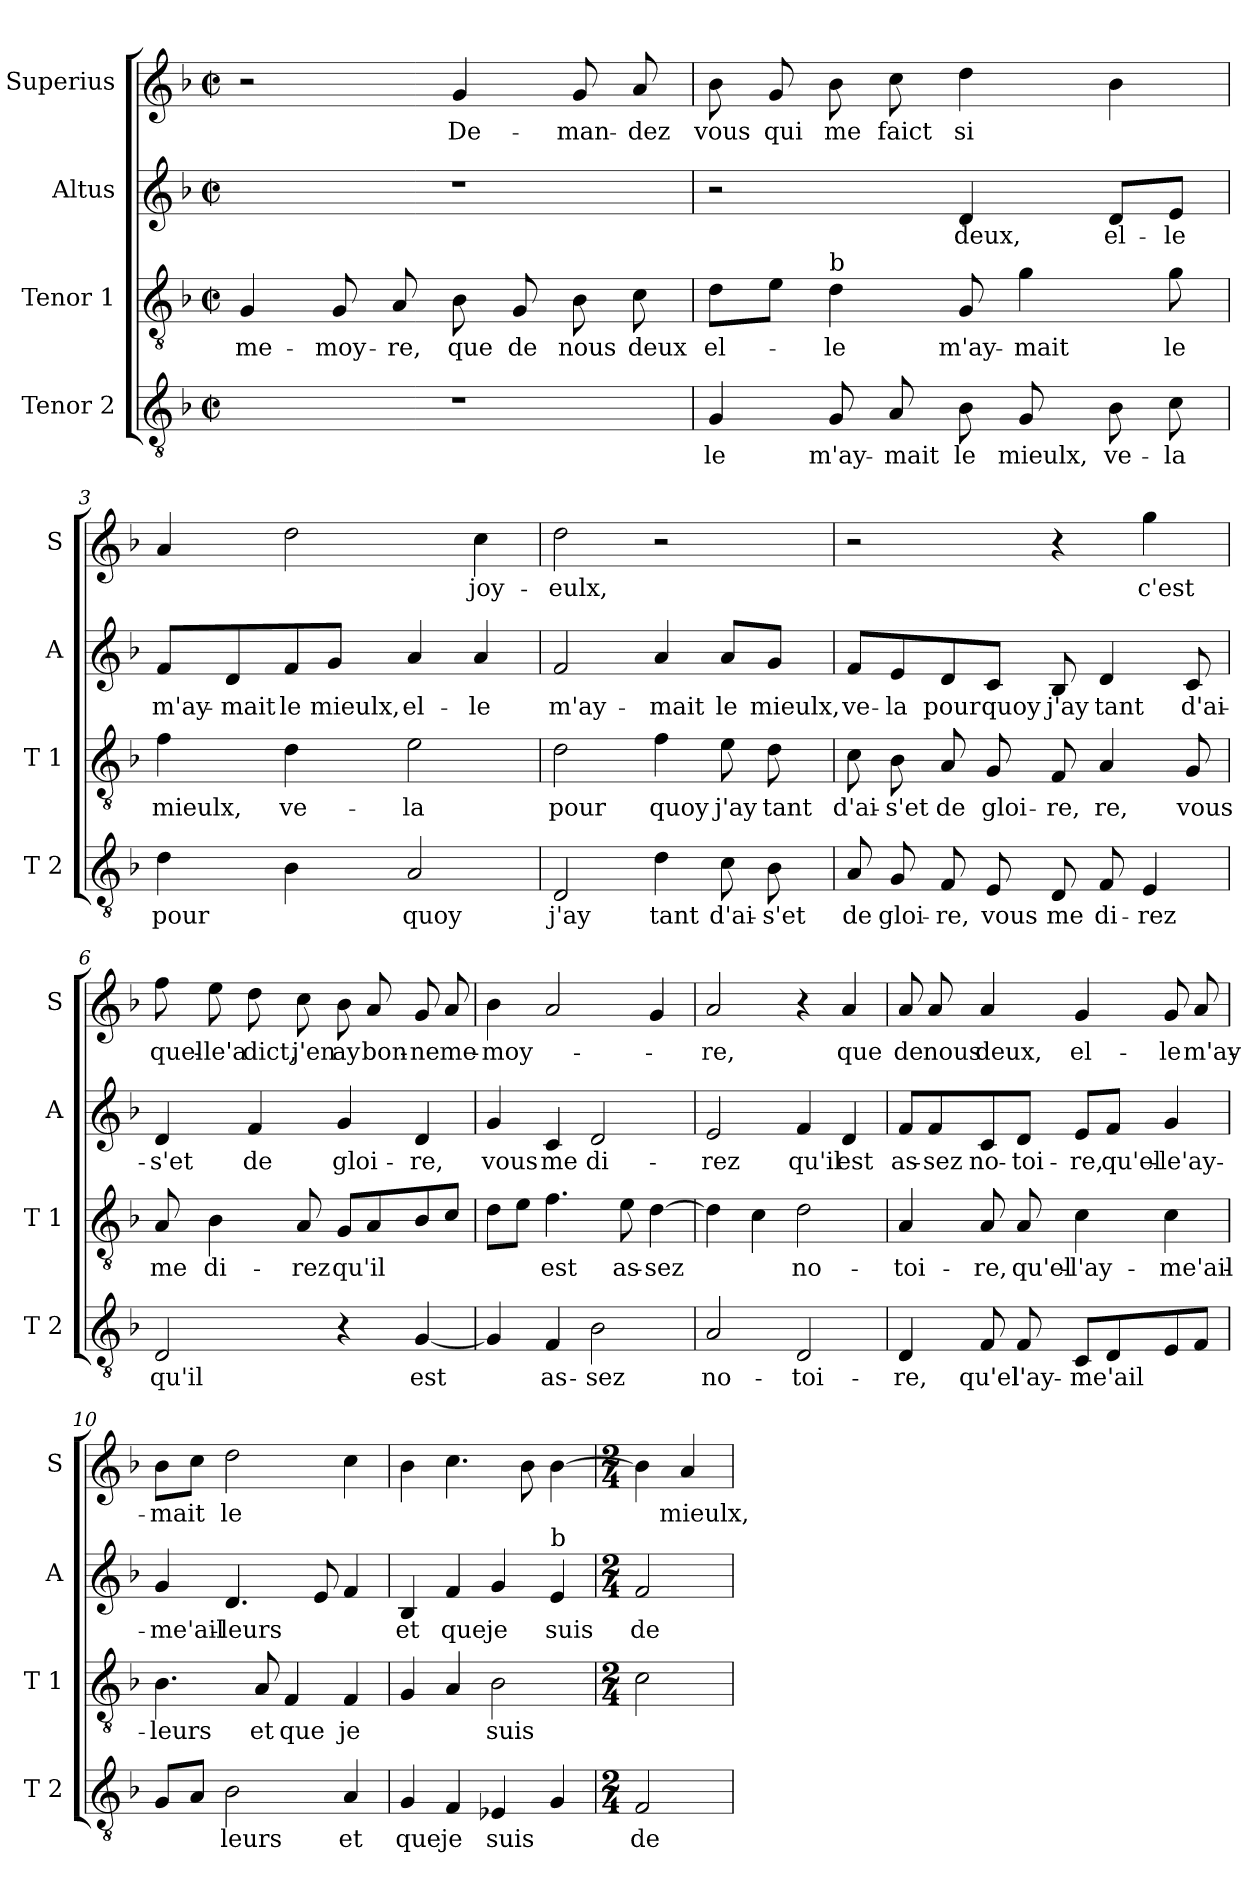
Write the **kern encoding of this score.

**kern	**text	**kern	**text	**kern	**text	**kern	**text
*part4	*part4	*part3	*part3	*part2	*part2	*part1	*part1
*staff4	*staff4	*staff3	*staff3	*staff2	*staff2	*staff1	*staff1
*I"Tenor 2	*	*I"Tenor 1	*	*I"Altus	*	*I"Superius	*
*I'T 2	*	*I'T 1	*	*I'A	*	*I'S	*
*clefGv2	*	*clefGv2	*	*clefG2	*	*clefG2	*
*k[b-]	*	*k[b-]	*	*k[b-]	*	*k[b-]	*
*F:	*	*F:	*	*F:	*	*F:	*
*M2/2	*	*M2/2	*	*M2/2	*	*M2/2	*
*met(c|)	*	*met(c|)	*	*met(c|)	*	*met(c|)	*
=1	=1	=1	=1	=1	=1	=1	=1
1r	.	4G/	me-	1r	.	2r	.
.	.	8G/	-moy-	.	.	.	.
.	.	8A/	-re,	.	.	.	.
.	.	8B-\	que	.	.	4g/	De-
.	.	8G/	de	.	.	.	.
.	.	8B-\	nous	.	.	8g/	-man-
.	.	8c\	deux	.	.	8a/	-dez
=2	=2	=2	=2	=2	=2	=2	=2
4G/	le	8d\L	el-	2r	.	8b-\	vous
.	.	8e\J	.	.	.	8g/	qui
!	!	!LO:TX:a:t=b	!	!	!	!	!
8G/	m'ay-	4d\	-le	.	.	8b-\	me
8A/	-mait	.	.	.	.	8cc\	faict
8B-\	le	8G/	m'ay-	4d/	deux,	4dd\	si
8G/	mieulx,	4g\	-mait	.	.	.	.
8B-\	ve-	.	.	8d/L	el-	4b-\	.
8c\	-la	8g\	le	8e/J	-le	.	.
=3	=3	=3	=3	=3	=3	=3	=3
4d\	pour	4f\	mieulx,	8f/L	m'ay-	4a/	.
.	.	.	.	8d/	-mait	.	.
4B-\	.	4d\	ve-	8f/	le	2dd\	.
.	.	.	.	8g/J	mieulx,	.	.
2A/	quoy	2e\	-la	4a/	el-	.	.
.	.	.	.	4a/	-le	4cc\	joy-
=4	=4	=4	=4	=4	=4	=4	=4
2D/	j'ay	2d\	pour	2f/	m'ay-	2dd\	-eulx,
4d\	tant	4f\	quoy	4a/	-mait	2r	.
8c\	d'ai-	8e\	j'ay	8a/L	le	.	.
8B-\	-s'et	8d\	tant	8g/J	mieulx,	.	.
!!LO:LB:g=z
=5	=5	=5	=5	=5	=5	=5	=5
8A/	de	8c\	d'ai-	8f/L	ve-	2r	.
8G/	gloi-	8B-\	-s'et	8e/	-la	.	.
8F/	-re,	8A/	de	8d/	pour	.	.
8E/	vous	8G/	gloi-	8c/J	quoy	.	.
8D/	me	8F/	-re,	8B-/	j'ay	4r	.
8F/	di-	4A/	re,	4d/	tant	.	.
4E/	-rez	.	.	.	.	4gg\	c'est
.	.	8G/	vous	8c/	d'ai-	.	.
=6	=6	=6	=6	=6	=6	=6	=6
2D/	qu'il	8A/	me	4d/	-s'et	8ff\	quel-
.	.	4B-\	di-	.	.	8ee\	-le'a
.	.	.	.	4f/	de	8dd\	dict,
.	.	8A/	-rez	.	.	8cc\	j'en
4r	.	8G/L	qu'il	4g/	gloi-	8b-\	ay
.	.	8A/	.	.	.	8a/	bon-
[4G/	est	8B-/	.	4d/	-re,	8g/	-ne
.	.	8c/J	.	.	.	8a/	me-
=7	=7	=7	=7	=7	=7	=7	=7
4G/]	.	8d\L	.	4g/	vous	4b-\	-moy-
.	.	8e\J	.	.	.	.	.
4F/	as-	4.f\	est	4c/	me	2a/	.
2B-\	-sez	.	.	2d/	di-	.	.
.	.	8e\	as-	.	.	.	.
.	.	[4d\	-sez	.	.	4g/	.
=8	=8	=8	=8	=8	=8	=8	=8
2A/	no-	4d\]	.	2e/	-rez	2a/	-re,
.	.	4c\	.	.	.	.	.
2D/	-toi-	2d\	no-	4f/	qu'il	4r	.
.	.	.	.	4d/	est	4a/	que
!!LO:LB:g=z
=9	=9	=9	=9	=9	=9	=9	=9
4D/	-re,	4A/	-toi-	8f/L	as-	8a/	de
.	.	.	.	8f/	-sez	8a/	nous
8F/	qu'el	8A/	-re,	8c/	no-	4a/	deux,
8F/	l'ay-	8A/	qu'el-	8d/J	-toi-	.	.
8C/L	-me'ail	4c\	-l'ay-	8e/L	-re,	4g/	el-
8D/	.	.	.	8f/J	qu'el-	.	.
8E/	.	4c\	-me'ail-	4g/	-le'ay-	8g/	-le
8F/J	.	.	.	.	.	8a/	m'ay-
=10	=10	=10	=10	=10	=10	=10	=10
8G/L	.	4.B-\	-leurs	4g/	-me'ail-	8b-\L	-mait
8A/J	.	.	.	.	.	8cc\J	.
2B-\	leurs	.	.	4.d/	-leurs	2dd\	le
.	.	8A/	et	.	.	.	.
.	.	4F/	que	.	.	.	.
.	.	.	.	8e/	.	.	.
4A/	et	4F/	je	4f/	.	4cc\	.
=11	=11	=11	=11	=11	=11	=11	=11
4G/	que	4G/	.	4B-/	et	4b-\	.
4F/	je	4A/	.	4f/	que	4.cc\	.
4E-X/	suis	2B-\	suis	4g/	je	.	.
.	.	.	.	.	.	8b-\	.
!	!	!	!	!LO:TX:a:t=b	!	!	!
4G/	.	.	.	4e/	suis	[4b-\	.
=12	=12	=12	=12	=12	=12	=12	=12
*M2/4	*	*M2/4	*	*M2/4	*	*M2/4	*
2F/	de-	2c\	.	2f/	de-	4b-\]	.
.	.	.	.	.	.	4a/	mieulx,
=	=	=	=	=	=	=	=
*-	*-	*-	*-	*-	*-	*-	*-
